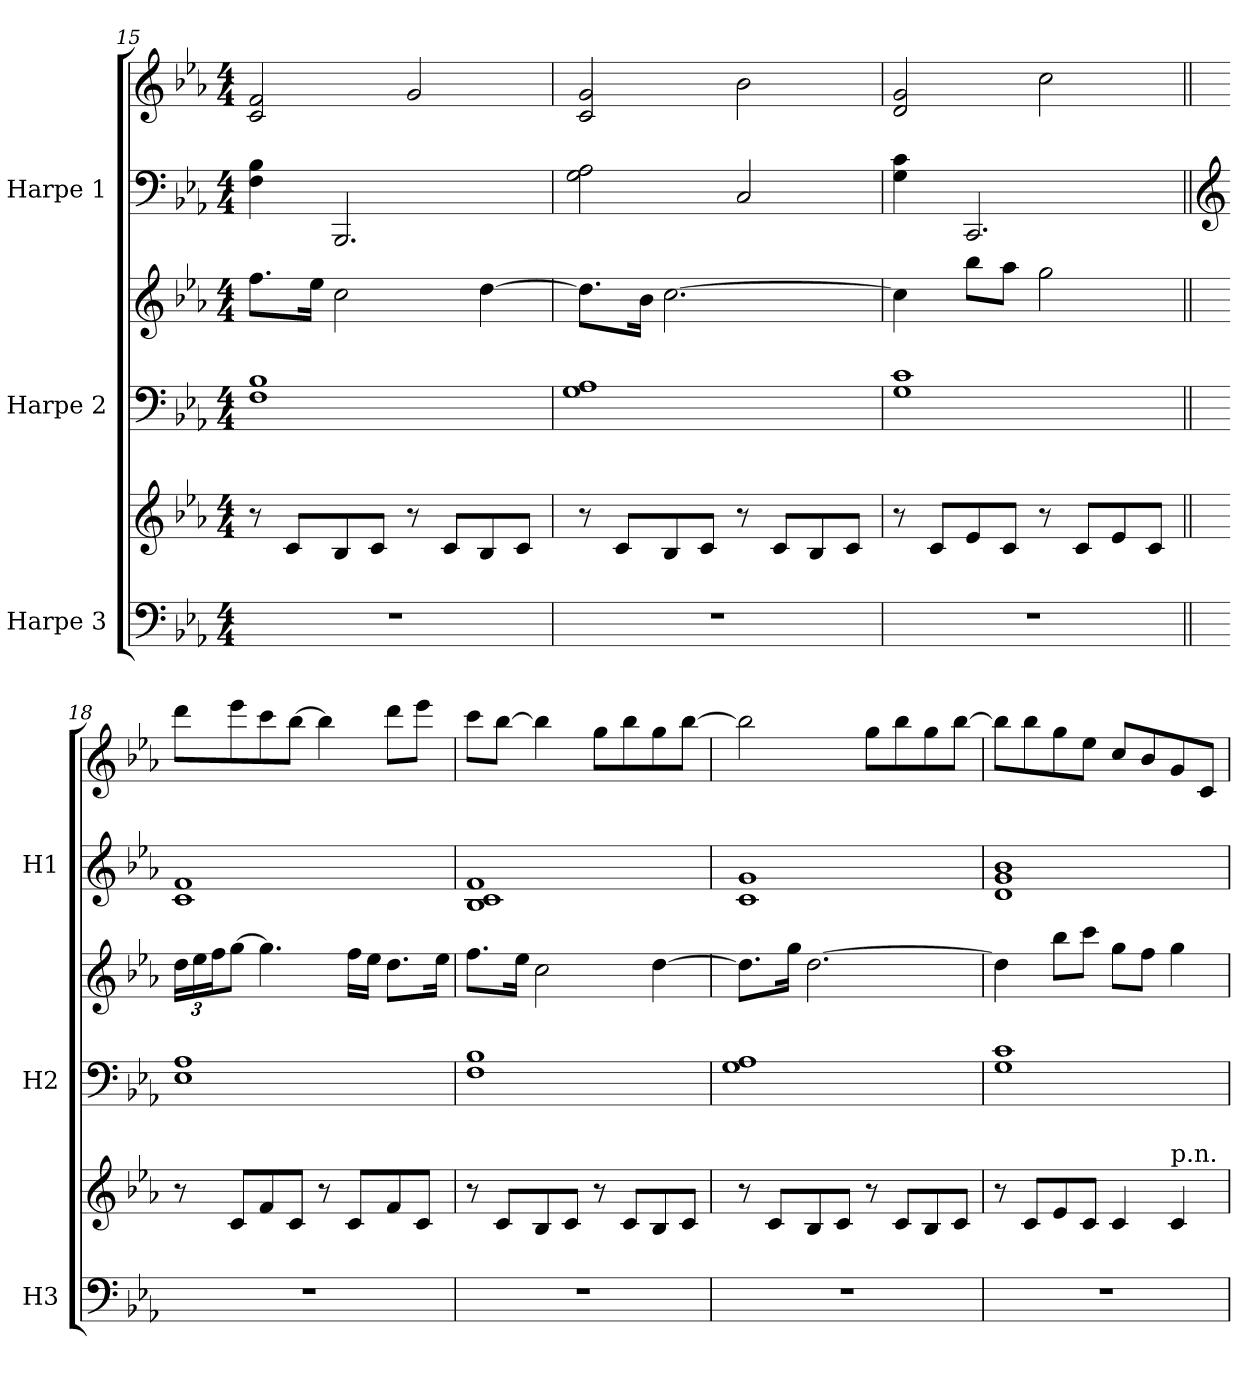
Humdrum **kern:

**kern	**kern	**kern	**kern	**kern	**kern
*part3	*part3	*part2	*part2	*part1	*part1
*staff6	*staff5	*staff4	*staff3	*staff2	*staff1
*I"Harpe 3	*	*I"Harpe 2	*	*I"Harpe 1	*
*I'H3	*	*I'H2	*	*I'H1	*
*clefF4	*clefG2	*clefF4	*clefG2	*clefF4	*clefG2
*k[b-e-a-]	*k[b-e-a-]	*k[b-e-a-]	*k[b-e-a-]	*k[b-e-a-]	*k[b-e-a-]
*M4/4	*M4/4	*M4/4	*M4/4	*M4/4	*M4/4
=15	=15	=15	=15	=15	=15
1r	8r	1F 1B-	8.ff\L	4F\ 4B-\	2c/ 2f/
.	8c/L	.	.	.	.
.	.	.	16ee-\Jk	.	.
.	8B-/	.	2cc\	2.BBB-/	.
.	8c/J	.	.	.	.
.	8r	.	.	.	2g</
.	8c/L	.	.	.	.
.	8B-/	.	[4dd\	.	.
.	8c/J	.	.	.	.
=16	=16	=16	=16	=16	=16
1r	8r	1G 1A-	8.dd\L]	2G\ 2A-\	2c/ 2g/
.	8c/L	.	.	.	.
.	.	.	16b-\Jk	.	.
.	8B-/	.	[2.cc\	.	.
.	8c/J	.	.	.	.
.	8r	.	.	2C/	2b-<\
.	8c/L	.	.	.	.
.	8B-/	.	.	.	.
.	8c/J	.	.	.	.
=17	=17	=17	=17	=17	=17
1r	8r	1G 1c	4cc\]	4G\ 4c\	2d/ 2g/
.	8c/L	.	.	.	.
.	8e-/	.	8bb-\L	2.CC/	.
.	8c/J	.	8aa-\J	.	.
.	8r	.	2gg\	.	2cc\
.	8c/L	.	.	.	.
.	8e-/	.	.	.	.
.	8c/J	.	.	.	.
!!LO:LB:g=z
=18||	=18||	=18||	=18||	=18||	=18||
*	*	*	*	*clefG2	*
*	*	*	*Xbrackettup	*	*
1r	8r	1E- 1A-	24dd\LL	1c 1f	8ddd\L
.	.	.	24ee-\	.	.
.	.	.	24ff\J	.	.
.	8c/L	.	[8gg\J	.	8eee-\
.	8f/	.	4.gg\]	.	8ccc\
.	8c/J	.	.	.	[8bb-\J
.	8r	.	.	.	4bb-\]
.	8c/L	.	16ff\LL	.	.
.	.	.	16ee-\JJ	.	.
.	8f/	.	8.dd\L	.	8ddd\L
.	8c/J	.	.	.	8eee-\J
.	.	.	16ee-\Jk	.	.
=19	=19	=19	=19	=19	=19
1r	8r	1F 1B-	8.ff\L	1B- 1c 1f	8ccc\L
.	8c/L	.	.	.	[8bb-\J
.	.	.	16ee-\Jk	.	.
.	8B-/	.	2cc\	.	4bb-\]
.	8c/J	.	.	.	.
.	8r	.	.	.	8gg\L
.	8c/L	.	.	.	8bb-\
.	8B-/	.	[4dd\	.	8gg\
.	8c/J	.	.	.	[8bb-\J
=20	=20	=20	=20	=20	=20
1r	8r	1G 1A-	8.dd\L]	1c 1g	2bb-\]
.	8c/L	.	.	.	.
.	.	.	16gg\Jk	.	.
.	8B-/	.	[2.dd\	.	.
.	8c/J	.	.	.	.
.	8r	.	.	.	8gg\L
.	8c/L	.	.	.	8bb-\
.	8B-/	.	.	.	8gg\
.	8c/J	.	.	.	[8bb-\J
=21	=21	=21	=21	=21	=21
1r	8r	1G 1c	4dd\]	1d 1g 1b-	8bb-\L]
.	8c/L	.	.	.	8bb-\
.	8e-/	.	8bb-\L	.	8gg\
.	8c/J	.	8ccc\J	.	8ee-\J
.	4c/	.	8gg\L	.	8cc/L
.	.	.	8ff\J	.	8b-/
!	!LO:TX:a:t=p.n.	!	!	!	!
.	4c/	.	4gg\	.	8g/
.	.	.	.	.	8c/J
=	=	=	=	=	=
*-	*-	*-	*-	*-	*-
